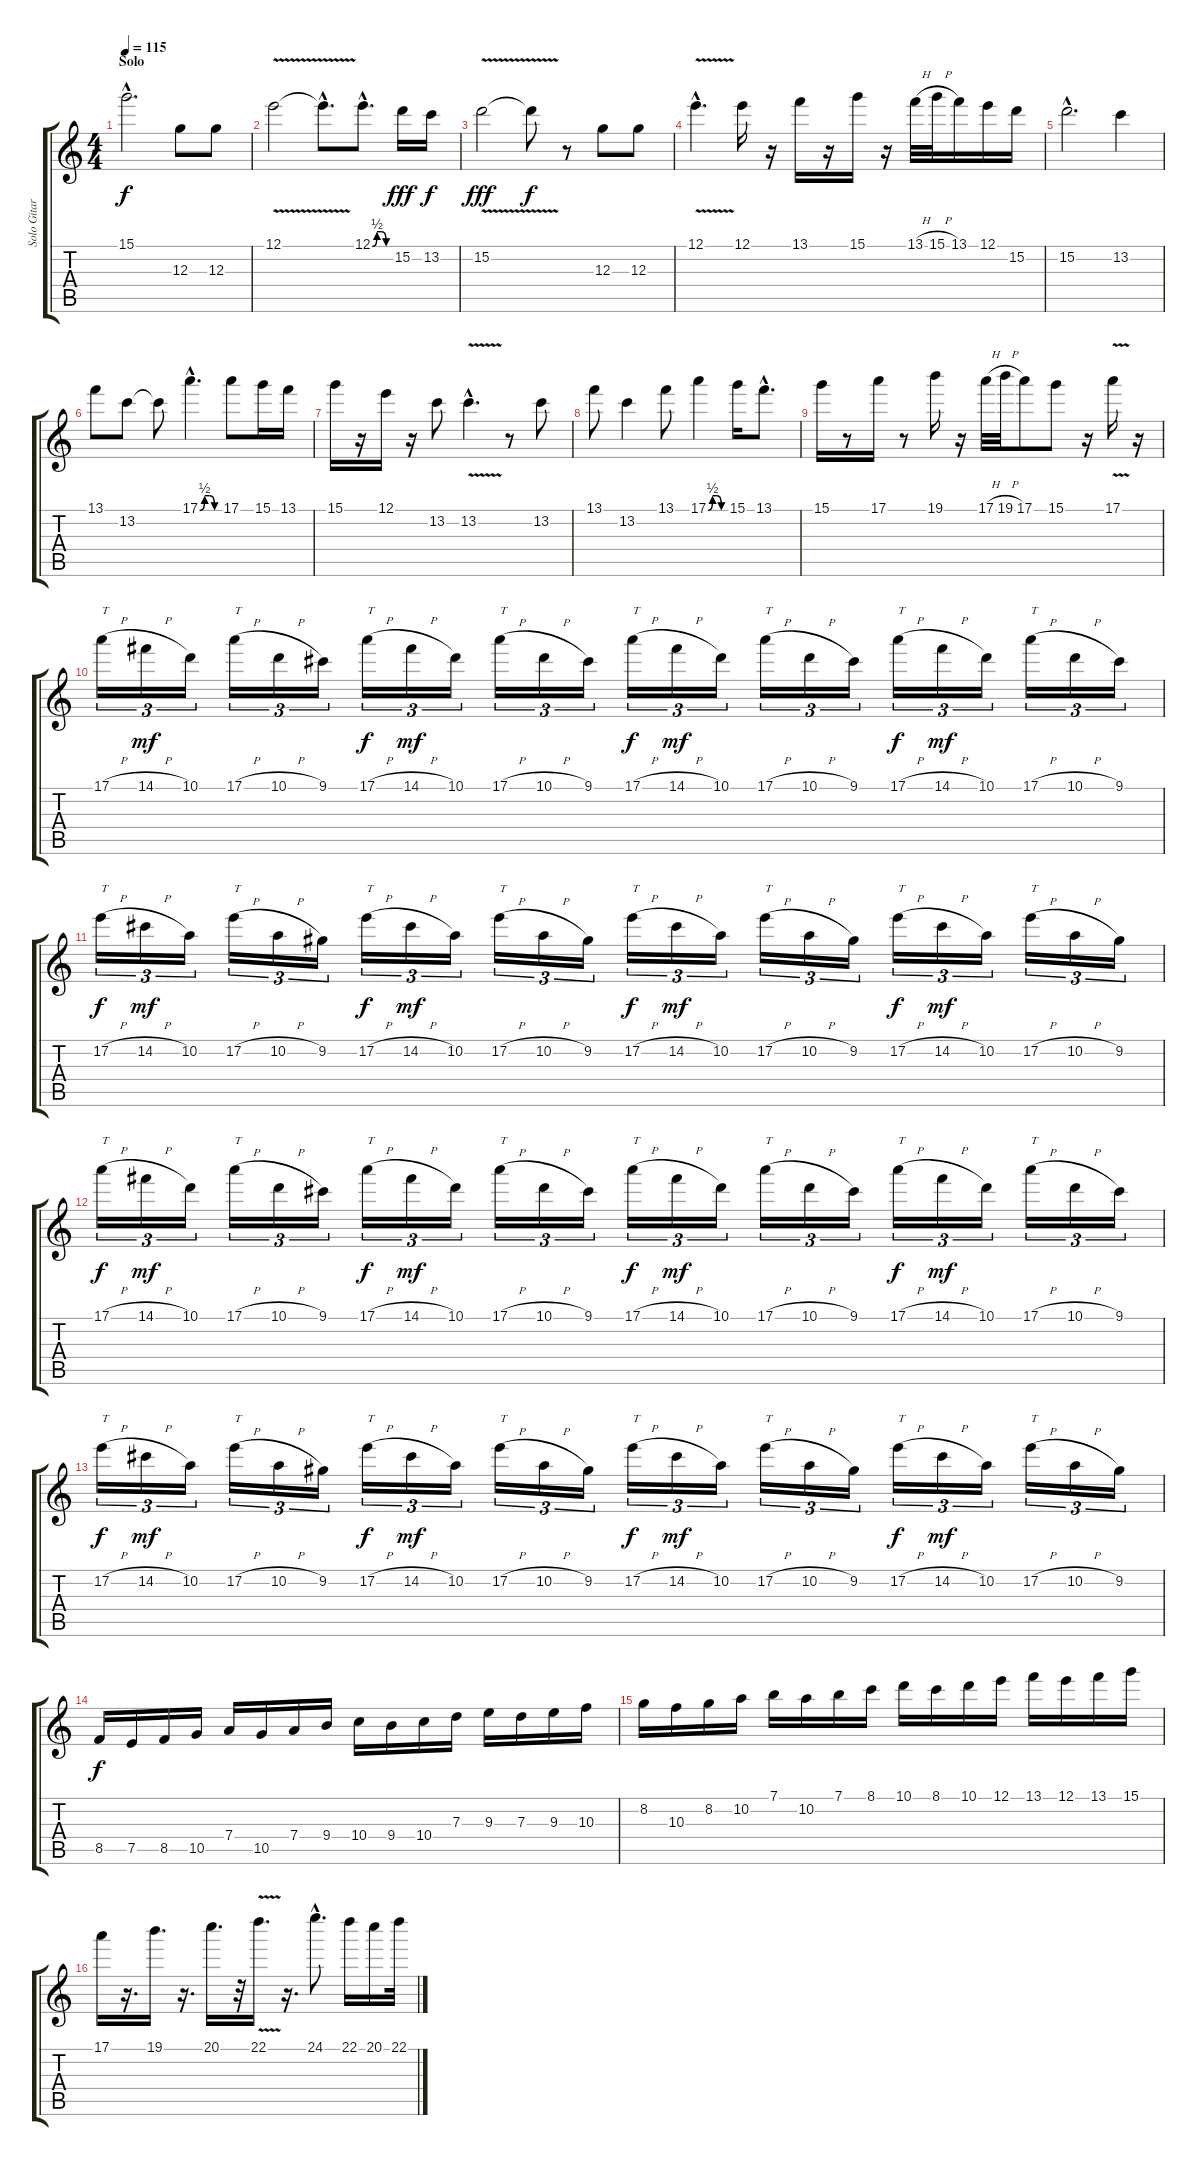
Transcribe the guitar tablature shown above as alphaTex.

\track ("Solo Gitara 1" "Solo Gitar") {instrument distortionguitar}
\staff {score tabs}
\tuning (E4 B3 G3 D3 A2 E2) {hide}
\ts (4 4)
\section ("" "Solo")
\tempo 115
\clef g2
\ks c
15.1{hac}.2{d dy f} 12.3.8 12.3.8 |
12.1{v}.2 12.1{hac t}.8{d} 12.1{be (custom 0 0 15 2 30 2 45 0 60 0) hac}.8{d} 15.2.16{dy fff} 13.2.16{dy f} |
15.2{v}.2{dy fff} 15.2{t}.8{dy f} r.8 12.3.8 12.3.8 |
12.1{v hac}.4{d} 12.1.16 r.16 13.1.16 r.16 15.1.16 r.16 13.1{h}.32 15.1{h}.32 13.1.16 12.1.16 15.2.16 |
15.2{hac}.2{d} 13.2.4 |
13.1.8 13.2.8 13.2{t}.8 17.1{be (custom 0 0 15 2 30 2 45 0 60 0) hac}.4{d} 17.1.8 15.1.16 13.1.16 |
15.1.16 r.16 12.1.16 r.16 13.2.8 13.2{v hac}.4{d} r.8 13.2.8 |
13.1.8 13.2.4 13.1.8 17.1{be (custom 0 0 15 2 30 2 45 0 60 0)}.4 15.1.16 13.1{hac}.8{d} |
15.1.16 r.8 17.1.16 r.8 19.1.16 r.16 17.1{h}.32 19.1{h}.32 17.1.8 15.1.8 r.16 17.1{v}.16 r.16 |
17.1{h}.16{tu (3 2) txt "T"} 14.1{h}.16{tu (3 2) dy mf} 10.1.16{tu (3 2)} 17.1{h}.16{tu (3 2) txt "T"} 10.1{h}.16{tu (3 2)} 9.1.16{tu (3 2)} 17.1{h}.16{tu (3 2) txt "T" dy f} 14.1{h}.16{tu (3 2) dy mf} 10.1.16{tu (3 2)} 17.1{h}.16{tu (3 2) txt "T"} 10.1{h}.16{tu (3 2)} 9.1.16{tu (3 2)} 17.1{h}.16{tu (3 2) txt "T" dy f} 14.1{h}.16{tu (3 2) dy mf} 10.1.16{tu (3 2)} 17.1{h}.16{tu (3 2) txt "T"} 10.1{h}.16{tu (3 2)} 9.1.16{tu (3 2)} 17.1{h}.16{tu (3 2) txt "T" dy f} 14.1{h}.16{tu (3 2) dy mf} 10.1.16{tu (3 2)} 17.1{h}.16{tu (3 2) txt "T"} 10.1{h}.16{tu (3 2)} 9.1.16{tu (3 2)} |
17.2{h}.16{tu (3 2) txt "T" dy f} 14.2{h}.16{tu (3 2) dy mf} 10.2.16{tu (3 2)} 17.2{h}.16{tu (3 2) txt "T"} 10.2{h}.16{tu (3 2)} 9.2.16{tu (3 2)} 17.2{h}.16{tu (3 2) txt "T" dy f} 14.2{h}.16{tu (3 2) dy mf} 10.2.16{tu (3 2)} 17.2{h}.16{tu (3 2) txt "T"} 10.2{h}.16{tu (3 2)} 9.2.16{tu (3 2)} 17.2{h}.16{tu (3 2) txt "T" dy f} 14.2{h}.16{tu (3 2) dy mf} 10.2.16{tu (3 2)} 17.2{h}.16{tu (3 2) txt "T"} 10.2{h}.16{tu (3 2)} 9.2.16{tu (3 2)} 17.2{h}.16{tu (3 2) txt "T" dy f} 14.2{h}.16{tu (3 2) dy mf} 10.2.16{tu (3 2)} 17.2{h}.16{tu (3 2) txt "T"} 10.2{h}.16{tu (3 2)} 9.2.16{tu (3 2)} |
17.1{h}.16{tu (3 2) txt "T" dy f} 14.1{h}.16{tu (3 2) dy mf} 10.1.16{tu (3 2)} 17.1{h}.16{tu (3 2) txt "T"} 10.1{h}.16{tu (3 2)} 9.1.16{tu (3 2)} 17.1{h}.16{tu (3 2) txt "T" dy f} 14.1{h}.16{tu (3 2) dy mf} 10.1.16{tu (3 2)} 17.1{h}.16{tu (3 2) txt "T"} 10.1{h}.16{tu (3 2)} 9.1.16{tu (3 2)} 17.1{h}.16{tu (3 2) txt "T" dy f} 14.1{h}.16{tu (3 2) dy mf} 10.1.16{tu (3 2)} 17.1{h}.16{tu (3 2) txt "T"} 10.1{h}.16{tu (3 2)} 9.1.16{tu (3 2)} 17.1{h}.16{tu (3 2) txt "T" dy f} 14.1{h}.16{tu (3 2) dy mf} 10.1.16{tu (3 2)} 17.1{h}.16{tu (3 2) txt "T"} 10.1{h}.16{tu (3 2)} 9.1.16{tu (3 2)} |
17.2{h}.16{tu (3 2) txt "T" dy f} 14.2{h}.16{tu (3 2) dy mf} 10.2.16{tu (3 2)} 17.2{h}.16{tu (3 2) txt "T"} 10.2{h}.16{tu (3 2)} 9.2.16{tu (3 2)} 17.2{h}.16{tu (3 2) txt "T" dy f} 14.2{h}.16{tu (3 2) dy mf} 10.2.16{tu (3 2)} 17.2{h}.16{tu (3 2) txt "T"} 10.2{h}.16{tu (3 2)} 9.2.16{tu (3 2)} 17.2{h}.16{tu (3 2) txt "T" dy f} 14.2{h}.16{tu (3 2) dy mf} 10.2.16{tu (3 2)} 17.2{h}.16{tu (3 2) txt "T"} 10.2{h}.16{tu (3 2)} 9.2.16{tu (3 2)} 17.2{h}.16{tu (3 2) txt "T" dy f} 14.2{h}.16{tu (3 2) dy mf} 10.2.16{tu (3 2)} 17.2{h}.16{tu (3 2) txt "T"} 10.2{h}.16{tu (3 2)} 9.2.16{tu (3 2)} |
8.5.16{dy f} 7.5.16 8.5.16 10.5.16 7.4.16 10.5.16 7.4.16 9.4.16 10.4.16 9.4.16 10.4.16 7.3.16 9.3.16 7.3.16 9.3.16 10.3.16 |
8.2.16 10.3.16 8.2.16 10.2.16 7.1.16 10.2.16 7.1.16 8.1.16 10.1.16 8.1.16 10.1.16 12.1.16 13.1.16 12.1.16 13.1.16 15.1.16 |
17.1.16 r.16{d} 19.1.16{d} r.16{d} 20.1.16{d} r.32 22.1{v}.16{d} r.16{d} 24.1{hac}.8{d} 22.1.16 20.1.16 22.1.32
